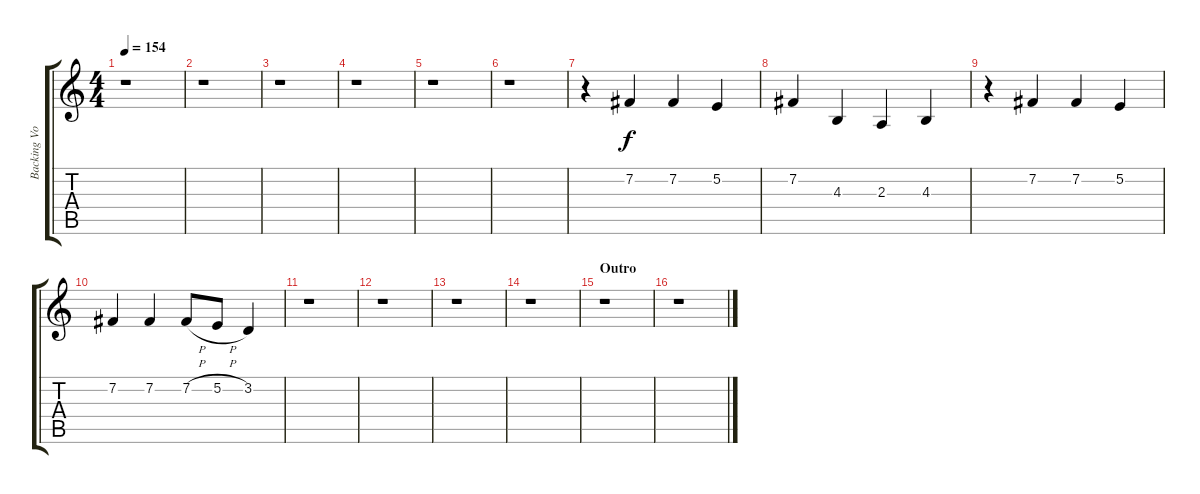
\track ("Backing Vocals - Jamie/Matt" "Backing Vo") {instrument baritonesax}
\staff {score tabs}
\tuning (E4 B3 G3 D3 A2 E2) {hide}
\ts (4 4)
\tempo 154
\clef g2
\ks c
r.1{dy mf} |
r.1 |
r.1 |
r.1 |
r.1 |
r.1 |
r.4 7.2.4{dy f} 7.2.4 5.2.4 |
7.2.4 4.3.4 2.3.4 4.3.4 |
r.4 7.2.4 7.2.4 5.2.4 |
7.2.4 7.2.4 7.2{h}.8 5.2{h}.8 3.2.4 |
r.1 |
r.1 |
r.1 |
r.1 |
\section ("" "Outro")
r.1 |
r.1
